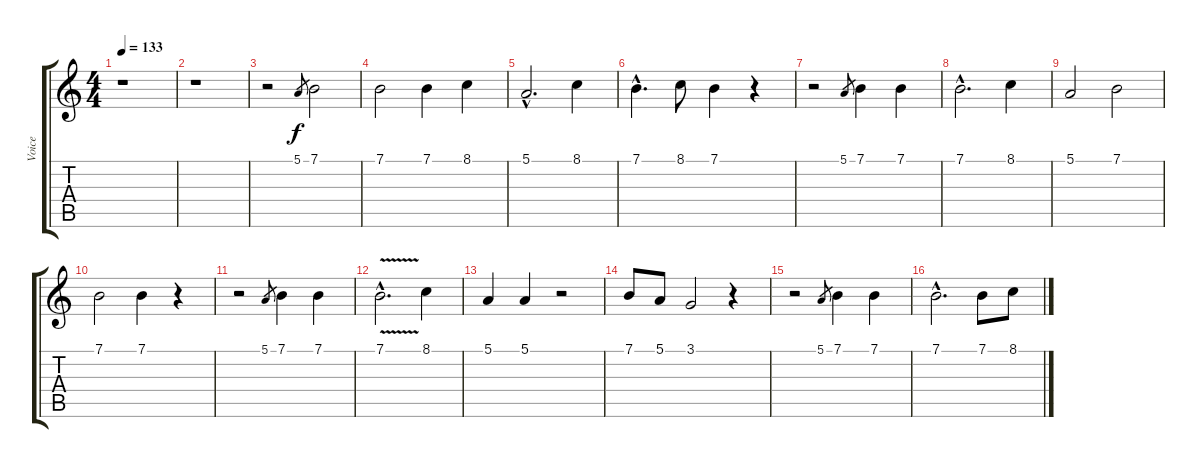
\track ("Voice" "Voice") {instrument synthvoice}
\staff {score tabs}
\tuning (E4 B3 G3 D3 A2 E2) {hide}
\ts (4 4)
\tempo 133
\clef g2
\ks c
r.1{dy f} |
r.1 |
r.2 5.1.8{gr} 7.1.2 |
7.1.2 7.1.4 8.1.4 |
5.1{hac}.2{d} 8.1.4 |
7.1{hac}.4{d} 8.1.8 7.1.4 r.4 |
r.2 5.1.8{gr} 7.1.4 7.1.4 |
7.1{hac}.2{d} 8.1.4 |
5.1.2 7.1.2 |
7.1.2 7.1.4 r.4 |
r.2 5.1.8{gr} 7.1.4 7.1.4 |
7.1{v hac}.2{d} 8.1.4 |
5.1.4 5.1.4 r.2 |
7.1.8 5.1.8 3.1.2 r.4 |
r.2 5.1.8{gr} 7.1.4 7.1.4 |
7.1{hac}.2{d} 7.1.8 8.1.8
